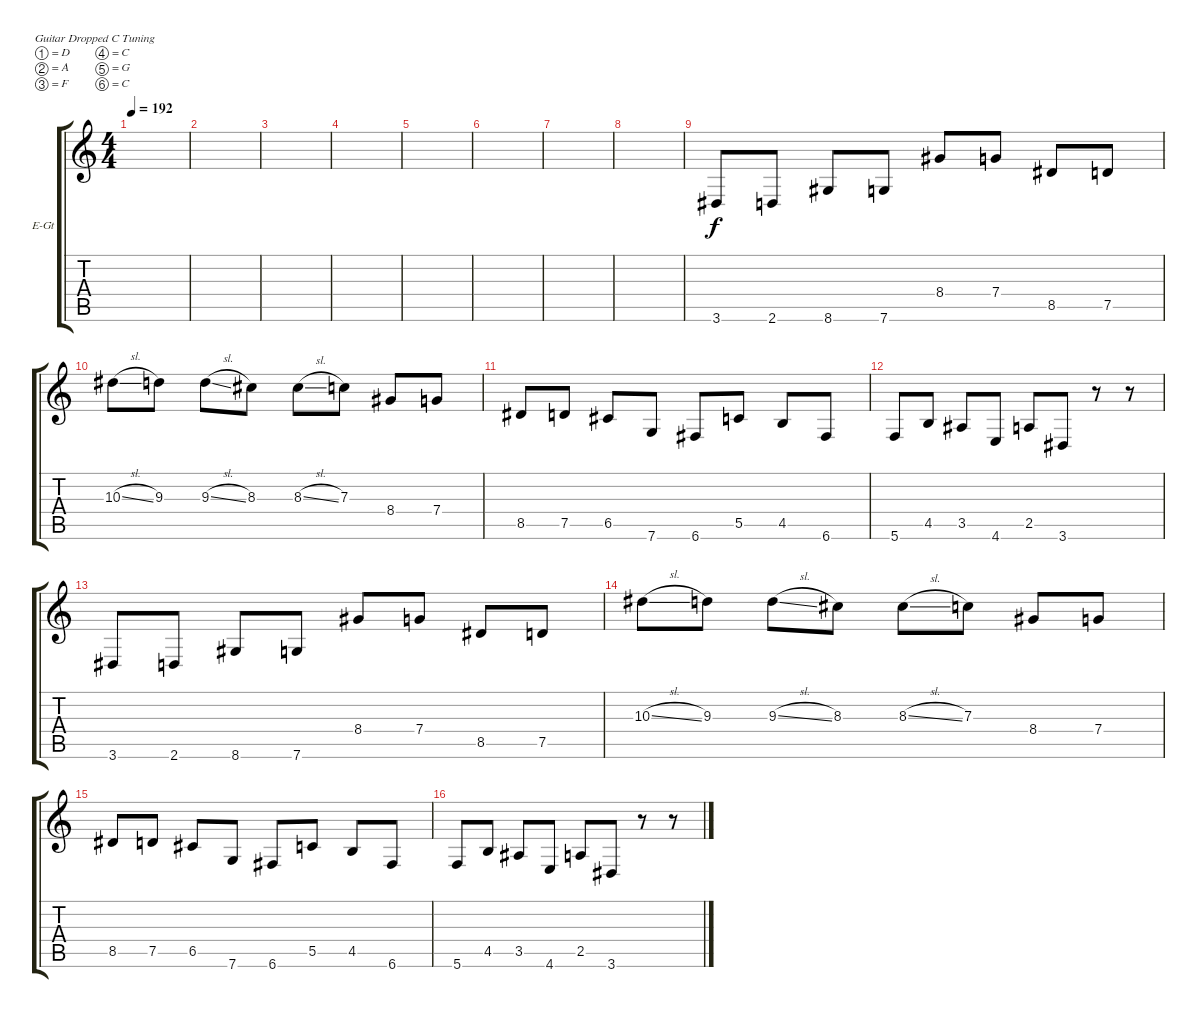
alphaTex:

\defaultSystemsLayout 4
\bracketExtendMode groupsimilarinstruments
\firstSystemTrackNameOrientation horizontal
\otherSystemsTrackNameOrientation horizontal
\track ("Additional Harmony" "E-Gt") {instrument distortionguitar}
\staff {score tabs}
\tuning (D4 A3 F3 C3 G2 C2)
\ts (4 4)
\tempo 192
\clef g2
\scale
0.333333
\ks c
|
\scale
0.333333 |
\scale
0.333333 |
\scale
0.333333 |
\scale
0.333333 |
\scale
0.333333 |
\scale
0.333333 |
|
3.6.8 2.6.8 8.6.8 7.6.8 8.4.8 7.4.8 8.5.8 7.5.8 |
10.3{sl}.8 9.3.8 9.3{sl}.8 8.3.8 8.3{sl}.8 7.3.8 8.4.8 7.4.8 |
8.5.8 7.5.8 6.5.8 7.6.8 6.6.8 5.5.8 4.5.8 6.6.8 |
5.6.8 4.5.8 3.5.8 4.6.8 2.5.8 3.6.8 r.8 r.8 |
3.6.8 2.6.8 8.6.8 7.6.8 8.4.8 7.4.8 8.5.8 7.5.8 |
10.3{sl}.8 9.3.8 9.3{sl}.8 8.3.8 8.3{sl}.8 7.3.8 8.4.8 7.4.8 |
8.5.8 7.5.8 6.5.8 7.6.8 6.6.8 5.5.8 4.5.8 6.6.8 |
5.6.8 4.5.8 3.5.8 4.6.8 2.5.8 3.6.8 r.8 r.8
